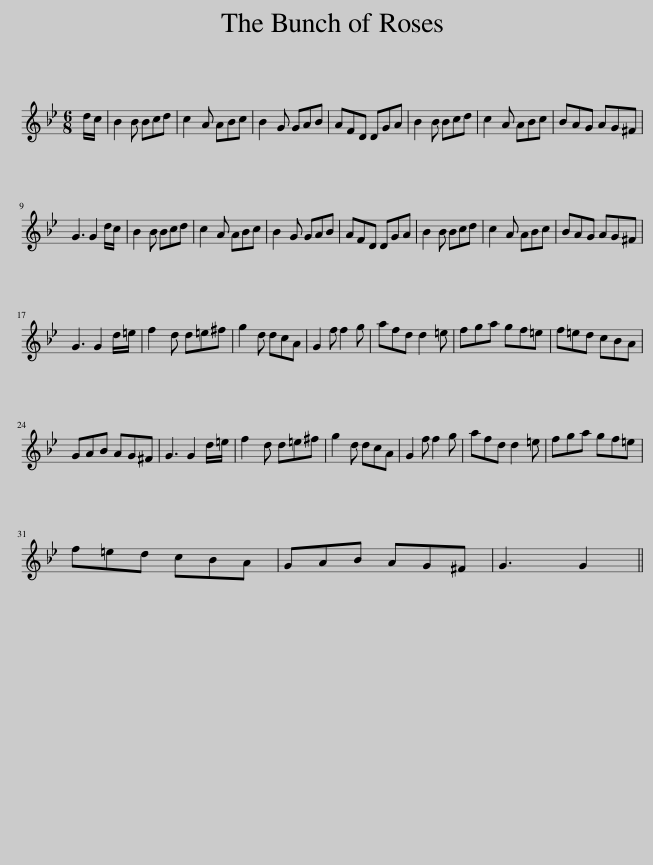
X:1
L:1/8
M:6/8
I:linebreak $
K:Gmin
V:1 treble
V:1
 d/c/ | B2 B Bcd | c2 A ABc | B2 G GAB | AFD DGA | %5
 B2 B Bcd | c2 A ABc | BAG AG^F |$ G3 G2 d/c/ | B2 B Bcd | %10
 c2 A ABc | B2 G GAB | AFD DGA | B2 B Bcd | c2 A ABc | %15
 BAG AG^F |$ G3 G2 d/=e/ | f2 d d=e^f | g2 d dcA | G2 f f2 g | %20
 afd d2 =e | fga gf=e | f=ed cBA |$ GAB AG^F | G3 G2 d/=e/ | %25
 f2 d d=e^f | g2 d dcA | G2 f f2 g | afd d2 =e | fga gf=e |$ %30
 f=ed cBA | GAB AG^F | G3 G2 || %33
